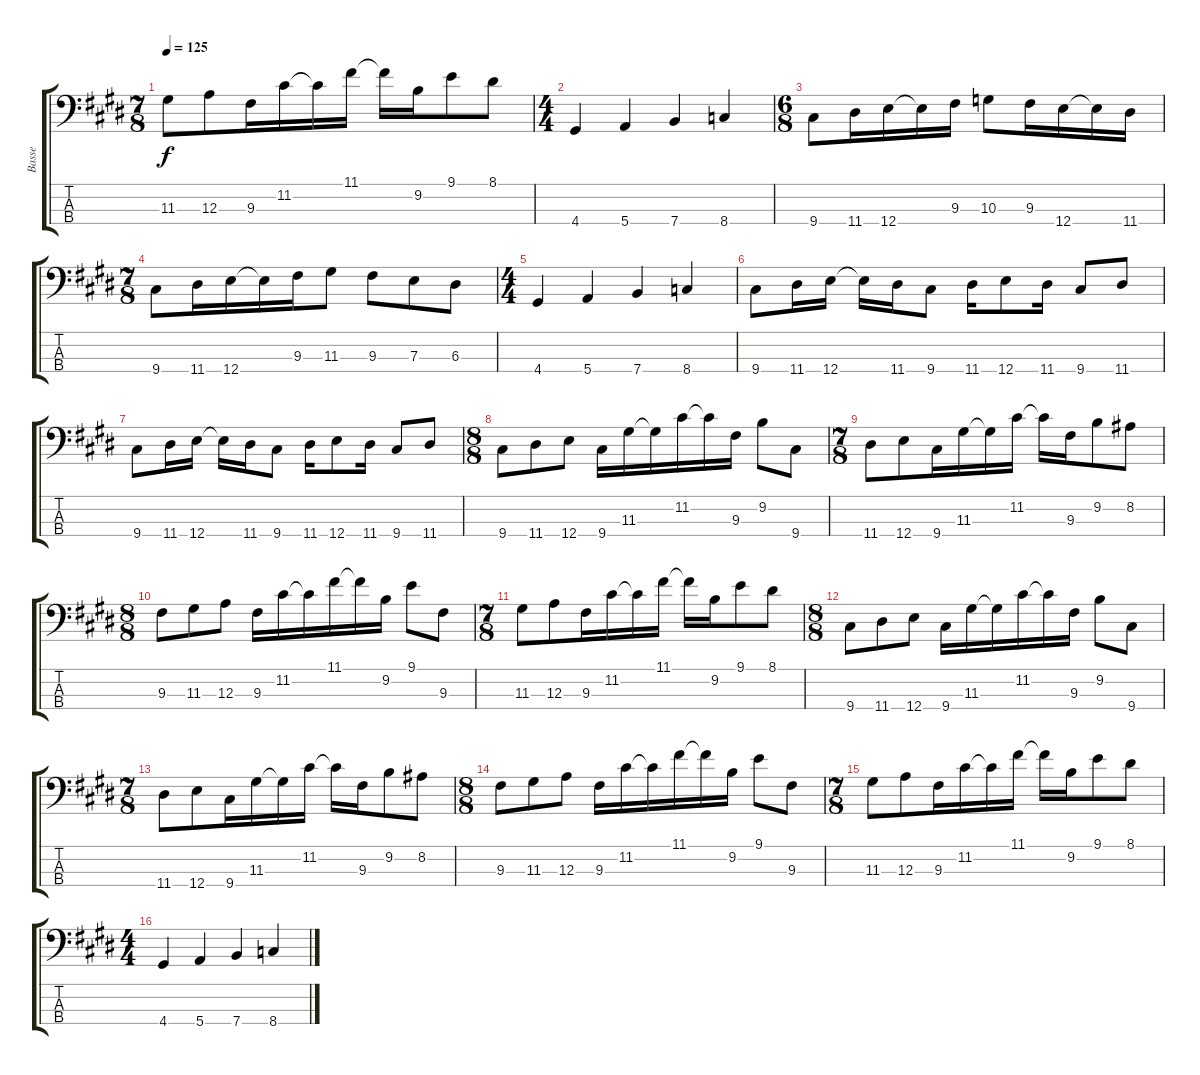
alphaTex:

\track ("Basse" "Basse") {instrument electricbasspick}
\staff {score tabs}
\tuning (G2 D2 A1 E1) {hide}
\ts (7 8)
\tempo 125
\clef f4
\ks e
11.3.8{dy f} 12.3.8 9.3.16 11.2.16 11.2{t}.16 11.1.16 11.1{t}.16 9.2.16 9.1.8 8.1.8 |
\ts (4 4)
4.4.4 5.4.4 7.4.4 8.4.4 |
\ts (6 8)
9.4.8 11.4.16 12.4.16 12.4{t}.16 9.3.16 10.3.8 9.3.16 12.4.16 12.4{t}.16 11.4.16 |
\ts (7 8)
9.4.8 11.4.16 12.4.16 12.4{t}.16 9.3.16 11.3.8 9.3.8 7.3.8 6.3.8 |
\ts (4 4)
4.4.4 5.4.4 7.4.4 8.4.4 |
9.4.8 11.4.16 12.4.16 12.4{t}.16 11.4.16 9.4.8 11.4.16 12.4.8 11.4.16 9.4.8 11.4.8 |
9.4.8 11.4.16 12.4.16 12.4{t}.16 11.4.16 9.4.8 11.4.16 12.4.8 11.4.16 9.4.8 11.4.8 |
\ts (8 8)
9.4.8 11.4.8 12.4.8 9.4.16 11.3.16 11.3{t}.16 11.2.16 11.2{t}.16 9.3.16 9.2.8 9.4.8 |
\ts (7 8)
11.4.8 12.4.8 9.4.16 11.3.16 11.3{t}.16 11.2.16 11.2{t}.16 9.3.16 9.2.8 8.2.8 |
\ts (8 8)
9.3.8 11.3.8 12.3.8 9.3.16 11.2.16 11.2{t}.16 11.1.16 11.1{t}.16 9.2.16 9.1.8 9.3.8 |
\ts (7 8)
11.3.8 12.3.8 9.3.16 11.2.16 11.2{t}.16 11.1.16 11.1{t}.16 9.2.16 9.1.8 8.1.8 |
\ts (8 8)
9.4.8 11.4.8 12.4.8 9.4.16 11.3.16 11.3{t}.16 11.2.16 11.2{t}.16 9.3.16 9.2.8 9.4.8 |
\ts (7 8)
11.4.8 12.4.8 9.4.16 11.3.16 11.3{t}.16 11.2.16 11.2{t}.16 9.3.16 9.2.8 8.2.8 |
\ts (8 8)
9.3.8 11.3.8 12.3.8 9.3.16 11.2.16 11.2{t}.16 11.1.16 11.1{t}.16 9.2.16 9.1.8 9.3.8 |
\ts (7 8)
11.3.8 12.3.8 9.3.16 11.2.16 11.2{t}.16 11.1.16 11.1{t}.16 9.2.16 9.1.8 8.1.8 |
\ts (4 4)
4.4.4 5.4.4 7.4.4 8.4.4
